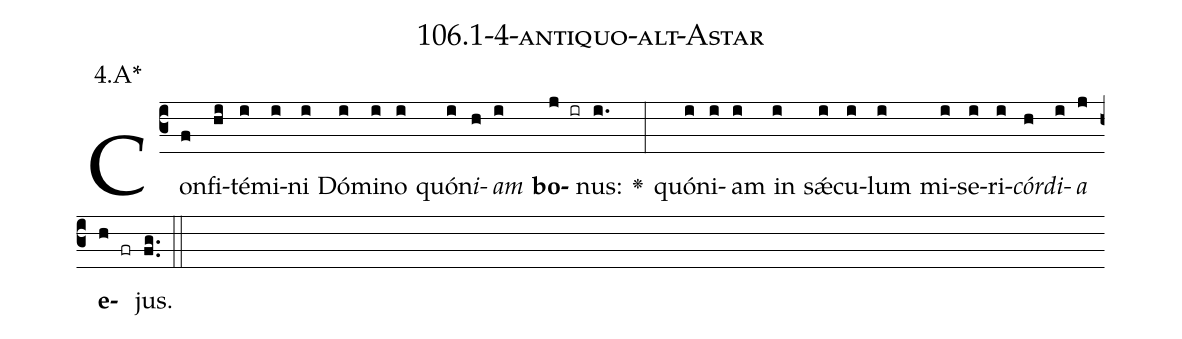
name: 106.1-4-antiquo-alt-Astar;
annotation: 4.A*;
%%
(c3)Con(f)fi(hi)té(i)mi(i)ni(i) Dó(i)mi(i)no(i) quón(i)<i>i</i>(h)<i>am</i>(i) <b>bo</b>(j ir)nus:(i.) <v>\greheightstar</v>(:) quón(i)i(i)am(i) in(i) sǽ(i)cu(i)lum(i) mi(i)se(i)ri(i)<i>cór</i>(h)<i>di</i>(i)<i>a</i>(j) <b>e</b>(h fr)jus.(fg..) (::)


%E(i) u(h) o(i) u(j) a(h) e.(fg..) (::)
